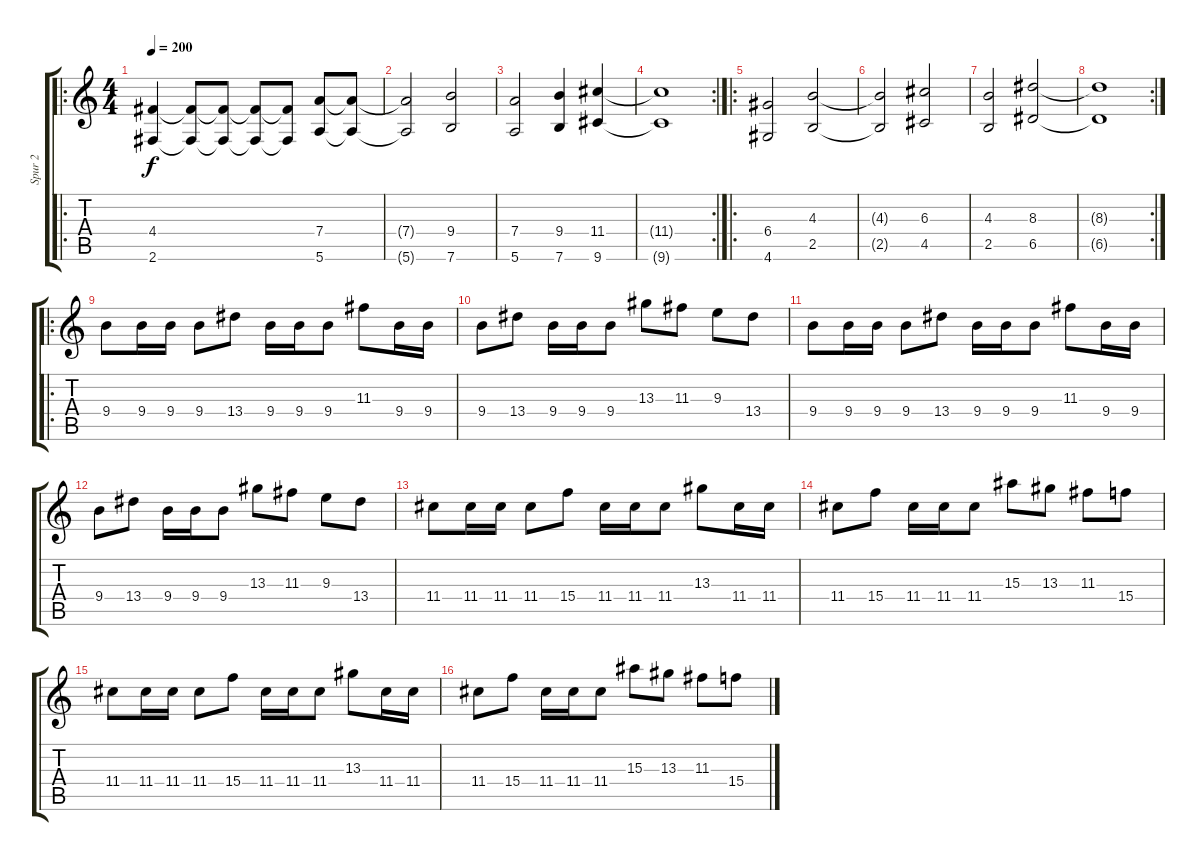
\track ("Spur 2" "Spur 2") {instrument overdrivenguitar}
\staff {score tabs}
\tuning (E4 B3 G3 D3 A2 E2) {hide}
\ro
\ts (4 4)
\tempo 200
\clef g2
\ks c
(4.4 2.6).4{dy f volume 8} (4.4{t} 2.6{t}).8 (4.4{t} 2.6{t}).8 (4.4{t} 2.6{t}).8 (4.4{t} 2.6{t}).8 (7.4 5.6).8 (7.4{t} 5.6{t}).8 |
(7.4{t} 5.6{t}).2 (9.4 7.6).2 |
(7.4 5.6).2 (9.4 7.6).4 (11.4 9.6).4 |
\rc 2
(11.4{t} 9.6{t}).1 |
\ro
(6.4 4.6).2 (4.3 2.5).2 |
(4.3{t} 2.5{t}).2 (6.3 4.5).2 |
(4.3 2.5).2 (8.3 6.5).2 |
\rc 2
(8.3{t} 6.5{t}).1 |
\ro
9.4.8{volume 8} 9.4.16 9.4.16 9.4.8 13.4.8 9.4.16 9.4.16 9.4.8 11.3.8 9.4.16 9.4.16 |
9.4.8 13.4.8 9.4.16 9.4.16 9.4.8 13.3.8 11.3.8 9.3.8 13.4.8 |
9.4.8 9.4.16 9.4.16 9.4.8 13.4.8 9.4.16 9.4.16 9.4.8 11.3.8 9.4.16 9.4.16 |
9.4.8 13.4.8 9.4.16 9.4.16 9.4.8 13.3.8 11.3.8 9.3.8 13.4.8 |
11.4.8 11.4.16 11.4.16 11.4.8 15.4.8 11.4.16 11.4.16 11.4.8 13.3.8 11.4.16 11.4.16 |
11.4.8 15.4.8 11.4.16 11.4.16 11.4.8 15.3.8 13.3.8 11.3.8 15.4.8 |
11.4.8 11.4.16 11.4.16 11.4.8 15.4.8 11.4.16 11.4.16 11.4.8 13.3.8 11.4.16 11.4.16 |
11.4.8 15.4.8 11.4.16 11.4.16 11.4.8 15.3.8 13.3.8 11.3.8 15.4.8
